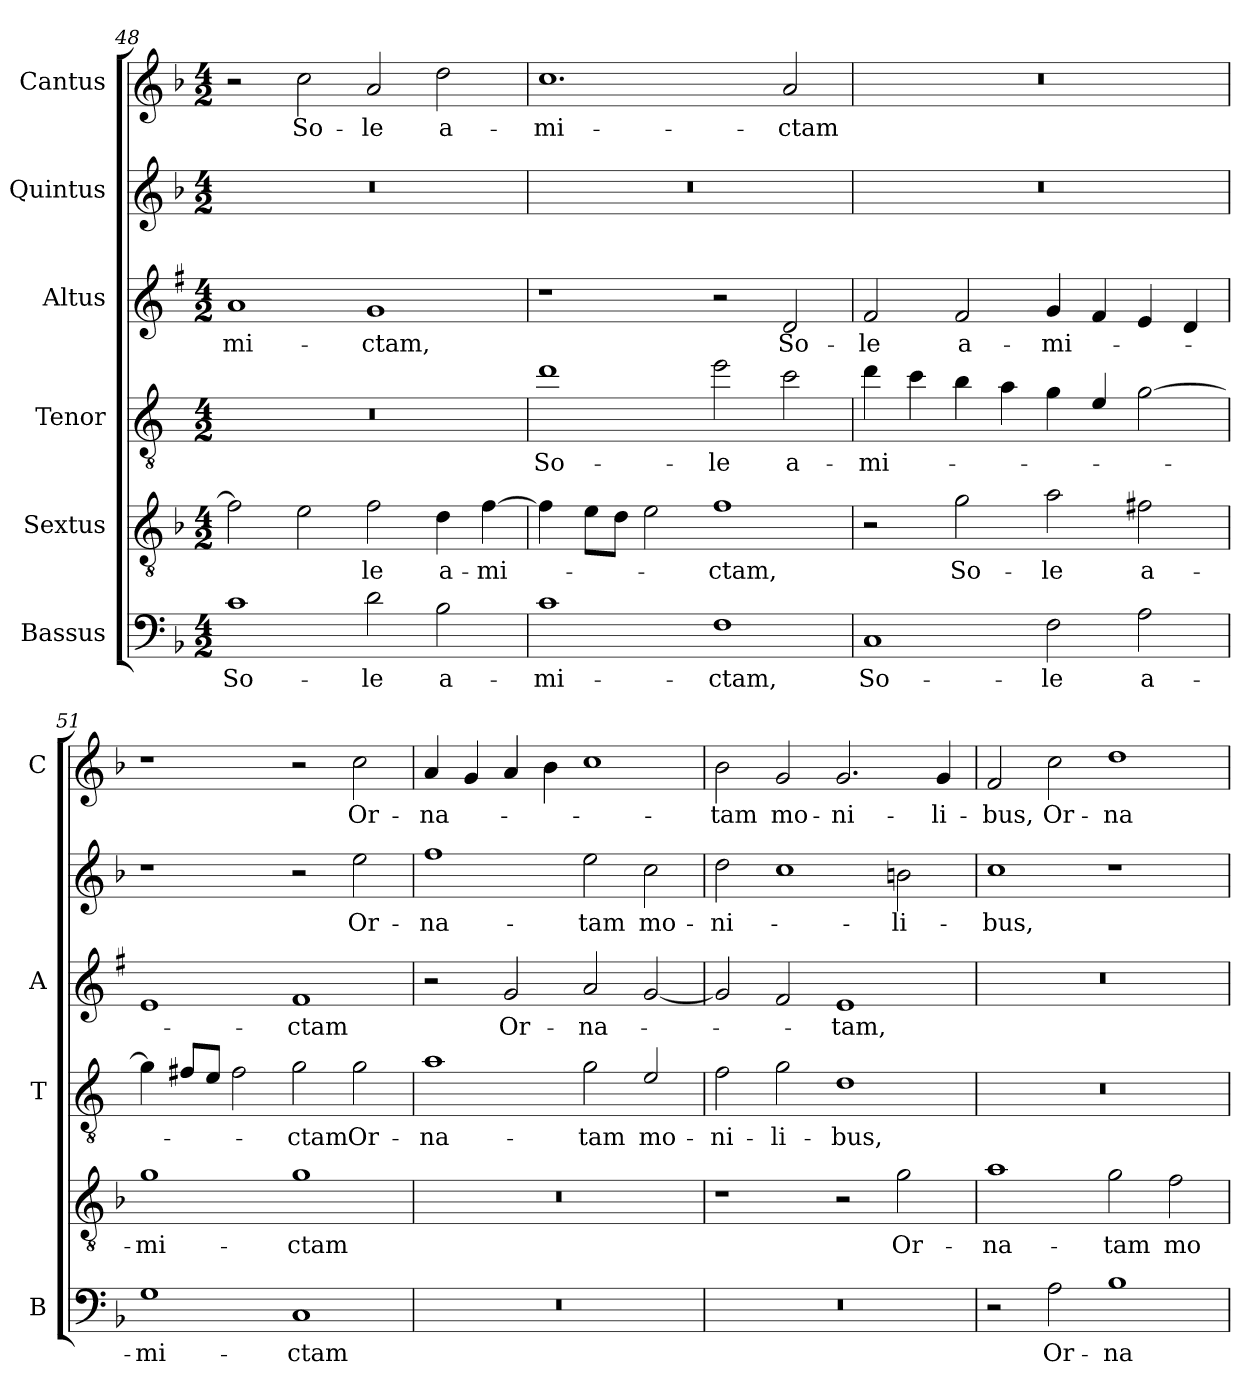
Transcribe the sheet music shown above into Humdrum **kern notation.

**kern	**text	**kern	**text	**kern	**text	**kern	**text	**kern	**text	**kern	**text
*part6	*part6	*part5	*part5	*part4	*part4	*part3	*part3	*part2	*part2	*part1	*part1
*staff6	*staff6	*staff5	*staff5	*staff4	*staff4	*staff3	*staff3	*staff2	*staff2	*staff1	*staff1
*I"Bassus	*	*I"Sextus	*	*I"Tenor	*	*I"Altus	*	*I"Quintus	*	*I"Cantus	*
*I'B	*	*	*	*I'T	*	*I'A	*	*	*	*I'C	*
*clefF4	*	*clefGv2	*	*clefGv2	*	*clefG2	*	*clefG2	*	*clefG2	*
*	*	*	*	*ITrd4c7	*	*ITrd1c2	*	*	*	*	*
*k[b-]	*	*k[b-]	*	*k[b-]	*	*k[b-]	*	*k[b-]	*	*k[b-]	*
*F:	*	*F:	*	*F:	*	*F:	*	*F:	*	*F:	*
*M4/2	*	*M4/2	*	*M4/2	*	*M4/2	*	*M4/2	*	*M4/2	*
=48	=48	=48	=48	=48	=48	=48	=48	=48	=48	=48	=48
!	!LO:LY:b	!	!	!	!	!	!LO:LY:b	!	!	!	!
1c	So-	2f\]	.	0r	.	1g	-mi-	0r	.	2r	.
!	!	!	!	!	!	!	!	!	!	!	!LO:LY:b
.	.	2e\	.	.	.	.	.	.	.	2cc\	So-
!	!LO:LY:b	!	!LO:LY:b	!	!	!	!LO:LY:b	!	!	!	!LO:LY:b
2d\	-le	2f\	-le	.	.	1f	-ctam,	.	.	2a/	-le
!	!LO:LY:b	!	!LO:LY:b	!	!	!	!	!	!	!	!LO:LY:b
2B-\	a-	4d\	a-	.	.	.	.	.	.	2dd\	a-
!	!	!	!LO:LY:b	!	!	!	!	!	!	!	!
.	.	[4f\	-mi-	.	.	.	.	.	.	.	.
=49	=49	=49	=49	=49	=49	=49	=49	=49	=49	=49	=49
!	!LO:LY:b	!	!	!	!LO:LY:b	!	!	!	!	!	!LO:LY:b
1c	-mi-	4f\]	.	1g	So-	1r	.	0r	.	1.cc	-mi-
.	.	8e\L	.	.	.	.	.	.	.	.	.
.	.	8d\J	.	.	.	.	.	.	.	.	.
.	.	2e\	.	.	.	.	.	.	.	.	.
!	!LO:LY:b	!	!LO:LY:b	!	!LO:LY:b	!	!	!	!	!	!
1F	-ctam,	1f	-ctam,	2a\	-le	2r	.	.	.	.	.
!	!	!	!	!	!LO:LY:b	!	!LO:LY:b	!	!	!	!LO:LY:b
.	.	.	.	2f\	a-	2c/	So-	.	.	2a/	-ctam
!!LO:LB:g=z
=50	=50	=50	=50	=50	=50	=50	=50	=50	=50	=50	=50
!	!LO:LY:b	!	!	!	!LO:LY:b	!	!LO:LY:b	!	!	!	!
1C	So-	2r	.	4g\	-mi-	2e/	-le	0r	.	0r	.
.	.	.	.	4f\	.	.	.	.	.	.	.
!	!	!	!LO:LY:b	!	!	!	!LO:LY:b	!	!	!	!
.	.	2g\	So-	4e\	.	2e/	a-	.	.	.	.
.	.	.	.	4d\	.	.	.	.	.	.	.
!	!LO:LY:b	!	!LO:LY:b	!	!	!	!LO:LY:b	!	!	!	!
2F\	-le	2a\	-le	4c\	.	4f/	-mi-	.	.	.	.
.	.	.	.	4A/	.	4e/	.	.	.	.	.
!	!LO:LY:b	!	!LO:LY:b	!	!	!	!	!	!	!	!
2A\	a-	2f#X\	a-	[2c\	.	4d/	.	.	.	.	.
.	.	.	.	.	.	4c/	.	.	.	.	.
=51	=51	=51	=51	=51	=51	=51	=51	=51	=51	=51	=51
!	!LO:LY:b	!	!LO:LY:b	!	!	!	!	!	!	!	!
1G	-mi-	1g	-mi-	4c\]	.	1d	.	1r	.	1r	.
.	.	.	.	8Bn/L	.	.	.	.	.	.	.
.	.	.	.	8A/J	.	.	.	.	.	.	.
.	.	.	.	2B\	.	.	.	.	.	.	.
!	!LO:LY:b	!	!LO:LY:b	!	!LO:LY:b	!	!LO:LY:b	!	!	!	!
1C	-ctam	1g	-ctam	2c\	-ctam	1e	-ctam	2r	.	2r	.
!	!	!	!	!	!LO:LY:b	!	!	!	!LO:LY:b	!	!LO:LY:b
.	.	.	.	2c\	Or-	.	.	2ee\	Or-	2cc\	Or-
=52	=52	=52	=52	=52	=52	=52	=52	=52	=52	=52	=52
!	!	!	!	!	!LO:LY:b	!	!	!	!LO:LY:b	!	!LO:LY:b
0r	.	0r	.	1d	-na-	2r	.	1ff	-na-	4a/	-na-
.	.	.	.	.	.	.	.	.	.	4g/	.
!	!	!	!	!	!	!	!LO:LY:b	!	!	!	!
.	.	.	.	.	.	2f/	Or-	.	.	4a/	.
.	.	.	.	.	.	.	.	.	.	4b-\	.
!	!	!	!	!	!LO:LY:b	!	!LO:LY:b	!	!LO:LY:b	!	!
.	.	.	.	2c\	-tam	2g/	-na-	2ee\	-tam	1cc	.
!	!	!	!	!	!LO:LY:b	!	!	!	!LO:LY:b	!	!
.	.	.	.	2A/	mo-	[2f/	.	2cc\	mo-	.	.
=53	=53	=53	=53	=53	=53	=53	=53	=53	=53	=53	=53
!	!	!	!	!	!LO:LY:b	!	!	!	!LO:LY:b	!	!LO:LY:b
0r	.	1r	.	2B-\	-ni-	2f/]	.	2dd\	-ni-	2b-\	-tam
!	!	!	!	!	!LO:LY:b	!	!	!	!	!	!LO:LY:b
.	.	.	.	2c\	-li-	2e/	.	1cc	.	2g/	mo-
!	!	!	!	!	!LO:LY:b	!	!LO:LY:b	!	!	!	!LO:LY:b
.	.	2r	.	1G	-bus,	1d	-tam,	.	.	2.g/	-ni-
!	!	!	!LO:LY:b	!	!	!	!	!	!LO:LY:b	!	!
.	.	2g\	Or-	.	.	.	.	2bn\	-li-	.	.
!	!	!	!	!	!	!	!	!	!	!	!LO:LY:b
.	.	.	.	.	.	.	.	.	.	4g/	-li-
=54	=54	=54	=54	=54	=54	=54	=54	=54	=54	=54	=54
!	!	!	!LO:LY:b	!	!	!	!	!	!LO:LY:b	!	!LO:LY:b
2r	.	1a	-na-	0r	.	0r	.	1cc	-bus,	2f/	-bus,
!	!LO:LY:b	!	!	!	!	!	!	!	!	!	!LO:LY:b
2A\	Or-	.	.	.	.	.	.	.	.	2cc\	Or-
!	!LO:LY:b	!	!LO:LY:b	!	!	!	!	!	!	!	!LO:LY:b
1B-	-na-	2g\	-tam	.	.	.	.	1r	.	1dd	-na-
!	!	!	!LO:LY:b	!	!	!	!	!	!	!	!
.	.	2f\	mo-	.	.	.	.	.	.	.	.
=	=	=	=	=	=	=	=	=	=	=	=
*-	*-	*-	*-	*-	*-	*-	*-	*-	*-	*-	*-
